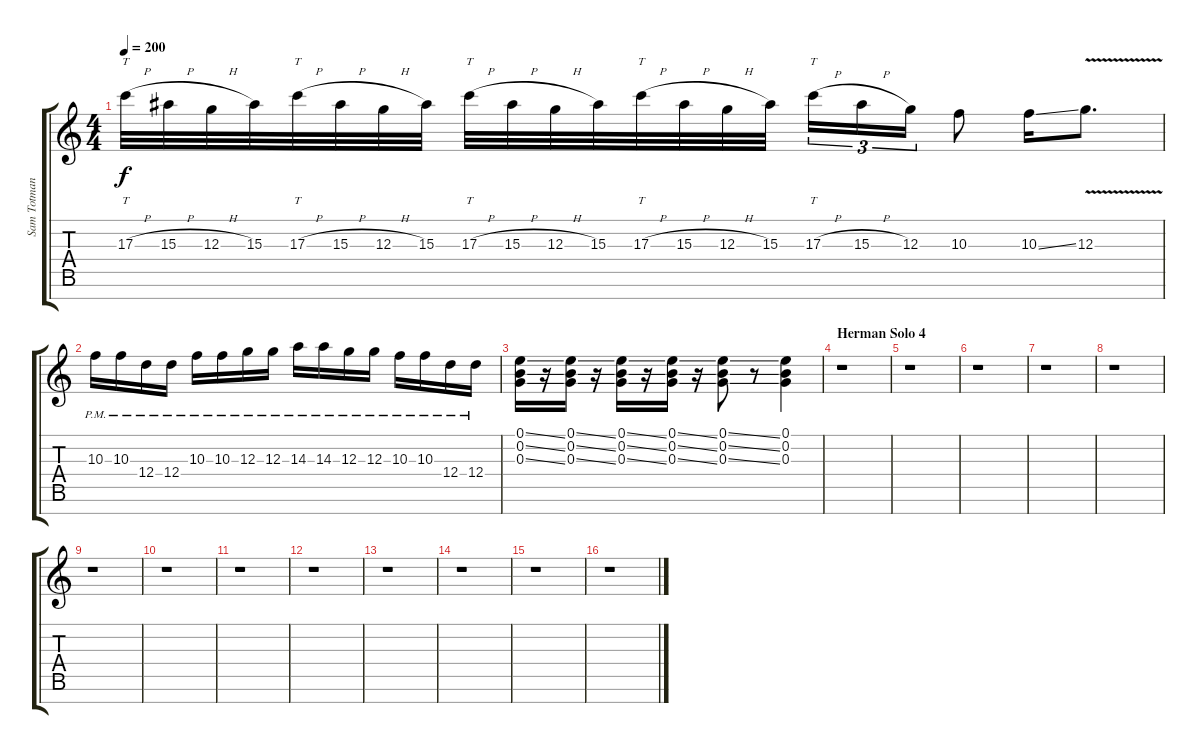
\track ("Sam Totman | Overdub" "Sam Totman") {instrument overdrivenguitar}
\staff {score tabs}
\tuning (E4 B3 G3 D3 A2 E2 B1) {hide}
\ts (4 4)
\tempo 200
\clef g2
\ks c
17.3{h}.32{tt dy f} 15.3{h}.32 12.3{h}.32 15.3.32 17.3{h}.32{tt} 15.3{h}.32 12.3{h}.32 15.3.32 17.3{h}.32{tt} 15.3{h}.32 12.3{h}.32 15.3.32 17.3{h}.32{tt} 15.3{h}.32 12.3{h}.32 15.3.32 17.3{h}.16{tt tu (3 2)} 15.3{h}.16{tu (3 2)} 12.3.16{tu (3 2)} 10.3.8 10.3{ss}.16 12.3{v}.8{d} |
10.3{pm}.16 10.3{pm}.16 12.4{pm}.16 12.4{pm}.16 10.3{pm}.16 10.3{pm}.16 12.3{pm}.16 12.3{pm}.16 14.3{pm}.16 14.3{pm}.16 12.3{pm}.16 12.3{pm}.16 10.3{pm}.16 10.3{pm}.16 12.4{pm}.16 12.4{pm}.16 |
(0.1{ss} 0.2{ss} 0.3{ss}).16 r.16 (0.1{ss} 0.2{ss} 0.3{ss}).16 r.16 (0.1{ss} 0.2{ss} 0.3{ss}).16 r.16 (0.1{ss} 0.2{ss} 0.3{ss}).16 r.16 (0.1{ss} 0.2{ss} 0.3{ss}).8 r.8 (0.1 0.2 0.3).4 |
\section ("" "Herman Solo 4")
r.1 |
r.1 |
r.1 |
r.1 |
r.1 |
r.1 |
r.1 |
r.1 |
r.1 |
r.1 |
r.1 |
r.1 |
r.1
